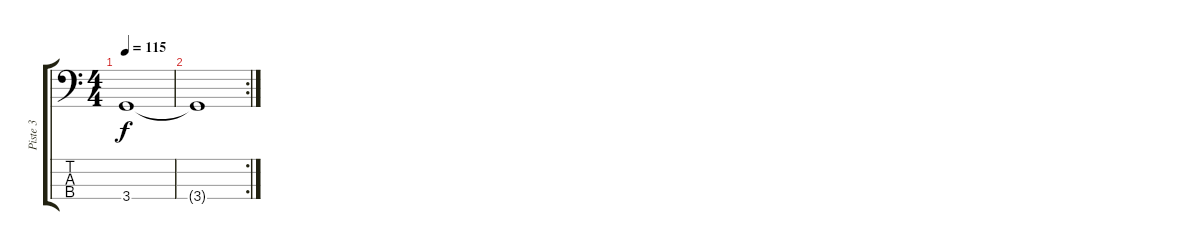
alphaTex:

\track ("Piste 3" "Piste 3") {instrument synthbass1}
\staff {score tabs}
\tuning (G2 D2 A1 E1) {hide}
\ts (4 4)
\tempo 115
\clef f4
\ks c
3.4.1{dy f} |
\rc 2
3.4{t}.1
